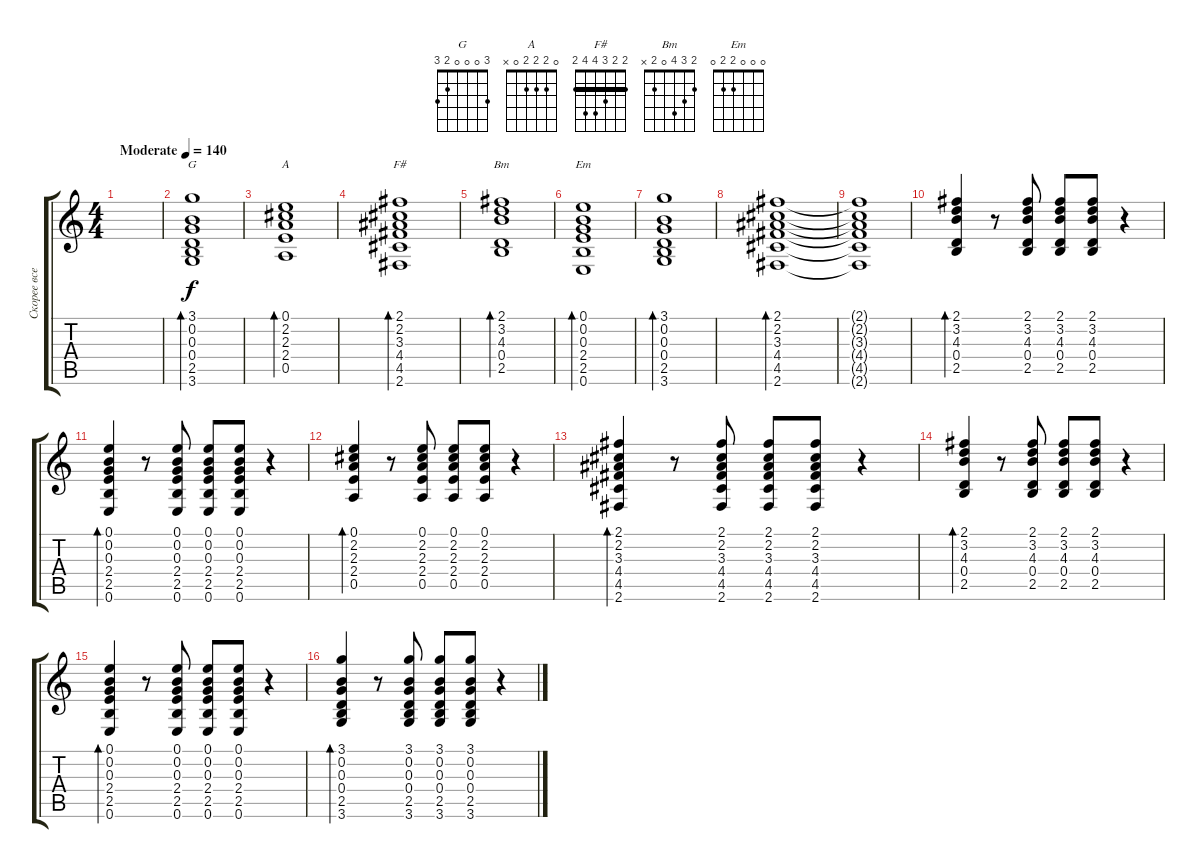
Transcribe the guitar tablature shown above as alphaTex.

\track ("Скорее всего Питеренко" "Скорее все") {instrument acousticguitarsteel}
\staff {score tabs}
\tuning (E4 B3 G3 D3 A2 E2) {hide}
\chord ("G" 3 0 0 0 2 3)
\chord ("A" 0 2 2 2 0 x)
\chord ("F#" 2 2 3 4 4 2) {barre 2}
\chord ("Bm" 2 3 4 0 2 x)
\chord ("Em" 0 0 0 2 2 0)
\ts (4 4)
\tempo (140 "Moderate")
\clef g2
\ks c
|
(3.1 0.2 0.3 0.4 2.5 3.6).1{bd 120 ch "G"} |
(0.1 2.2 2.3 2.4 0.5).1{bd 120 ch "A"} |
(2.1 2.2 3.3 4.4 4.5 2.6).1{bd 120 ch "F#"} |
(2.1 3.2 4.3 0.4 2.5).1{bd 120 ch "Bm"} |
(0.1 0.2 0.3 2.4 2.5 0.6).1{bd 120 ch "Em"} |
(3.1 0.2 0.3 0.4 2.5 3.6).1{bd 120} |
(2.1 2.2 3.3 4.4 4.5 2.6).1{bd 120} |
(2.1{t} 2.2{t} 3.3{t} 4.4{t} 4.5{t} 2.6{t}).1 |
(2.1 3.2 4.3 0.4 2.5).4{bd 120} r.8 (2.1 3.2 4.3 0.4 2.5).8 (2.1 3.2 4.3 0.4 2.5).8 (2.1 3.2 4.3 0.4 2.5).8 r.4 |
(0.1 0.2 0.3 2.4 2.5 0.6).4{bd 120} r.8 (0.1 0.2 0.3 2.4 2.5 0.6).8 (0.1 0.2 0.3 2.4 2.5 0.6).8 (0.1 0.2 0.3 2.4 2.5 0.6).8 r.4 |
(0.1 2.2 2.3 2.4 0.5).4{bd 120} r.8 (0.1 2.2 2.3 2.4 0.5).8 (0.1 2.2 2.3 2.4 0.5).8 (0.1 2.2 2.3 2.4 0.5).8 r.4 |
(2.1 2.2 3.3 4.4 4.5 2.6).4{bd 120} r.8 (2.1 2.2 3.3 4.4 4.5 2.6).8 (2.1 2.2 3.3 4.4 4.5 2.6).8 (2.1 2.2 3.3 4.4 4.5 2.6).8 r.4 |
(2.1 3.2 4.3 0.4 2.5).4{bd 120} r.8 (2.1 3.2 4.3 0.4 2.5).8 (2.1 3.2 4.3 0.4 2.5).8 (2.1 3.2 4.3 0.4 2.5).8 r.4 |
(0.1 0.2 0.3 2.4 2.5 0.6).4{bd 120} r.8 (0.1 0.2 0.3 2.4 2.5 0.6).8 (0.1 0.2 0.3 2.4 2.5 0.6).8 (0.1 0.2 0.3 2.4 2.5 0.6).8 r.4 |
(3.1 0.2 0.3 0.4 2.5 3.6).4{bd 120} r.8 (3.1 0.2 0.3 0.4 2.5 3.6).8 (3.1 0.2 0.3 0.4 2.5 3.6).8 (3.1 0.2 0.3 0.4 2.5 3.6).8 r.4
